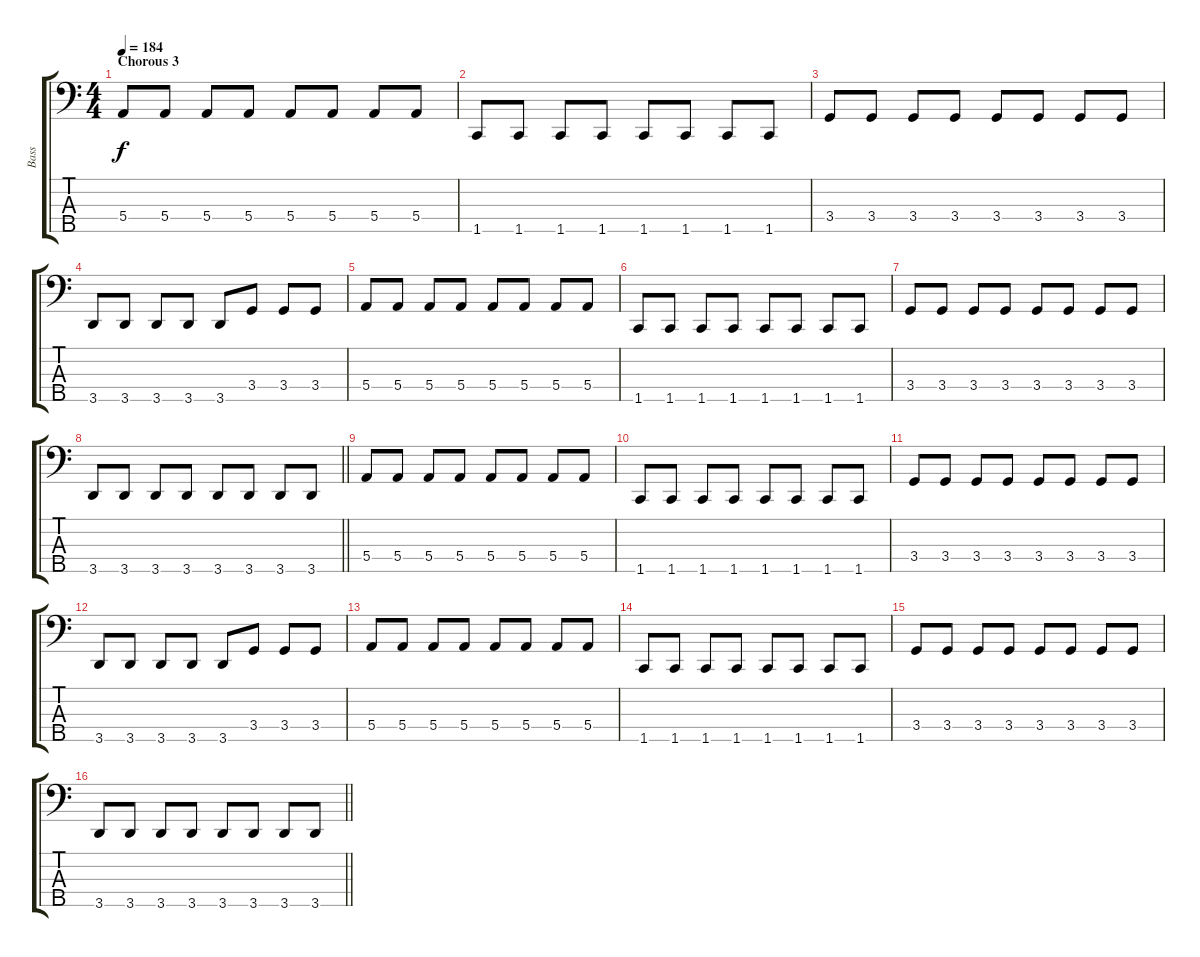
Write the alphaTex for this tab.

\track ("Bass" "Bass") {instrument electricbassfinger}
\staff {score tabs}
\tuning (G2 D2 A1 E1 B0) {hide}
\ts (4 4)
\section ("" "Chorous 3")
\tempo 184
\clef f4
\ks c
5.4.8{dy f} 5.4.8 5.4.8 5.4.8 5.4.8 5.4.8 5.4.8 5.4.8 |
1.5.8 1.5.8 1.5.8 1.5.8 1.5.8 1.5.8 1.5.8 1.5.8 |
3.4.8 3.4.8 3.4.8 3.4.8 3.4.8 3.4.8 3.4.8 3.4.8 |
3.5.8 3.5.8 3.5.8 3.5.8 3.5.8 3.4.8 3.4.8 3.4.8 |
5.4.8 5.4.8 5.4.8 5.4.8 5.4.8 5.4.8 5.4.8 5.4.8 |
1.5.8 1.5.8 1.5.8 1.5.8 1.5.8 1.5.8 1.5.8 1.5.8 |
3.4.8 3.4.8 3.4.8 3.4.8 3.4.8 3.4.8 3.4.8 3.4.8 |
\barLineRight lightlight
3.5.8 3.5.8 3.5.8 3.5.8 3.5.8 3.5.8 3.5.8 3.5.8 |
\section ("" "")
5.4.8 5.4.8 5.4.8 5.4.8 5.4.8 5.4.8 5.4.8 5.4.8 |
1.5.8 1.5.8 1.5.8 1.5.8 1.5.8 1.5.8 1.5.8 1.5.8 |
3.4.8 3.4.8 3.4.8 3.4.8 3.4.8 3.4.8 3.4.8 3.4.8 |
3.5.8 3.5.8 3.5.8 3.5.8 3.5.8 3.4.8 3.4.8 3.4.8 |
5.4.8 5.4.8 5.4.8 5.4.8 5.4.8 5.4.8 5.4.8 5.4.8 |
1.5.8 1.5.8 1.5.8 1.5.8 1.5.8 1.5.8 1.5.8 1.5.8 |
3.4.8 3.4.8 3.4.8 3.4.8 3.4.8 3.4.8 3.4.8 3.4.8 |
\barLineRight lightlight
3.5.8 3.5.8 3.5.8 3.5.8 3.5.8 3.5.8 3.5.8 3.5.8
